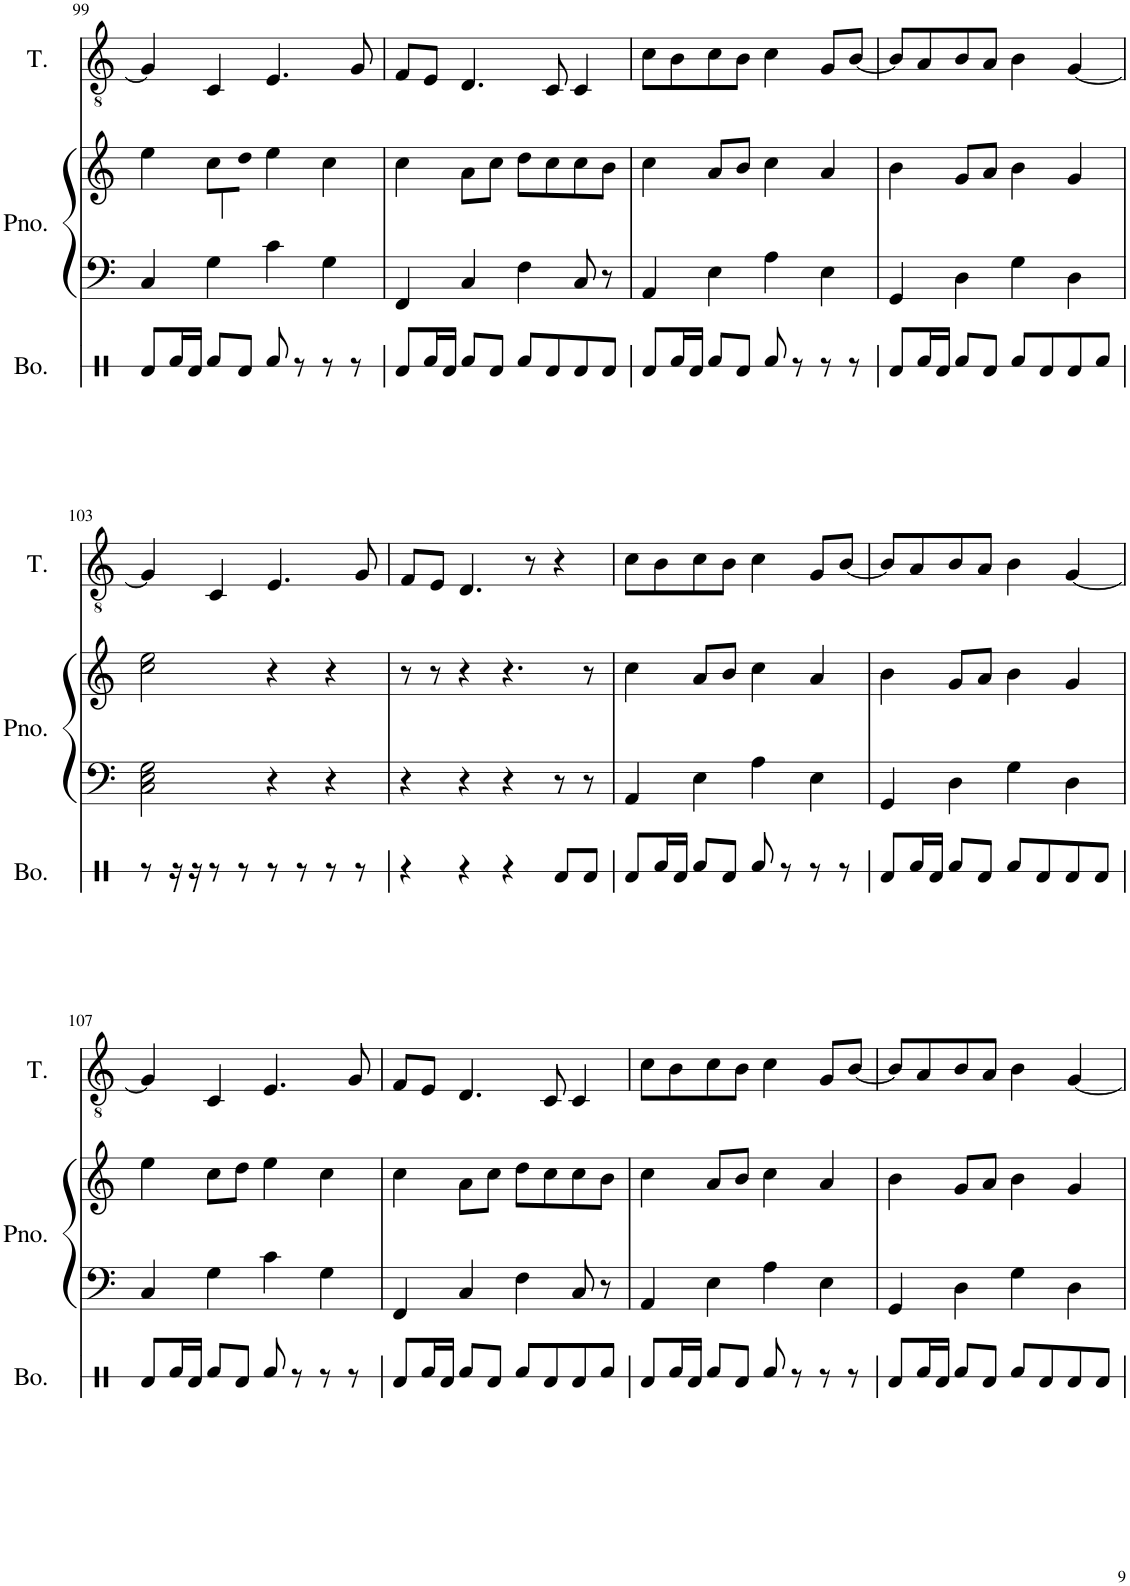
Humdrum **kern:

**kern	**kern	**kern	**kern
*part3	*part2	*part2	*part1
*staff4	*staff3	*staff2	*staff1
*I"Bongos	*I"Piano	*	*I"Tenor
*I'Bo.	*I'Pno.	*	*I'T.
!!LO:PB:g=z
*clefX	*clefF4	*clefG2	*clefGv2
*	*	*	*Trd1c2
*k[]	*k[]	*k[]	*k[]
*M4/4	*M4/4	*M4/4	*M4/4
=99	=99	=99	=99
8Rd/L	4C/	4ee\	4G/]
16Rf/L	.	.	.
16Rd/JJ	.	.	.
8Rf/L	4G\	8cc\L	4C/
8Rd/J	.	8dd\J	.
8Rf/	4c\	4ee\	4.E/
8r	.	.	.
8r	4G\	4cc\	.
8r	.	.	8G/
=100	=100	=100	=100
8Rd/L	4FF/	4cc\	8F/L
16Rf/L	.	.	8E/J
16Rd/JJ	.	.	.
8Rf/L	4C/	8a\L	4.D/
8Rd/J	.	8cc\J	.
8Rf/L	4F\	8dd\L	.
8Rd/	.	8cc\	8C/
8Rd/	8C/	8cc\	4C/
8Rd/J	8r	8b\J	.
=101	=101	=101	=101
8Rd/L	4AA/	4cc\	8c\L
16Rf/L	.	.	8B\
16Rd/JJ	.	.	.
8Rf/L	4E\	8a/L	8c\
8Rd/J	.	8b/J	8B\J
8Rf/	4A\	4cc\	4c\
8r	.	.	.
8r	4E\	4a/	8G/L
8r	.	.	[8B/J
=102	=102	=102	=102
8Rd/L	4GG/	4b\	8B/L]
16Rf/L	.	.	8A/
16Rd/JJ	.	.	.
8Rf/L	4D\	8g/L	8B/
8Rd/J	.	8a/J	8A/J
8Rf/L	4G\	4b\	4B\
8Rd/	.	.	.
8Rd/	4D\	4g/	[4G/
8Rf/J	.	.	.
!!LO:LB:g=z
=103	=103	=103	=103
8r	2C\ 2E\ 2G\	2cc\ 2ee\	4G/]
16r	.	.	.
16r	.	.	.
8r	.	.	4C/
8r	.	.	.
8r	4r	4r	4.E/
8r	.	.	.
8r	4r	4r	.
8r	.	.	8G/
=104	=104	=104	=104
4r	4r	8r	8F/L
.	.	8r	8E/J
4r	4r	4r	4.D/
4r	4r	4.r	.
.	.	.	8r
8Rd/L	8r	.	4r
8Rd/J	8r	8r	.
=105	=105	=105	=105
8Rd/L	4AA/	4cc\	8c\L
16Rf/L	.	.	8B\
16Rd/JJ	.	.	.
8Rf/L	4E\	8a/L	8c\
8Rd/J	.	8b/J	8B\J
8Rf/	4A\	4cc\	4c\
8r	.	.	.
8r	4E\	4a/	8G/L
8r	.	.	[8B/J
=106	=106	=106	=106
8Rd/L	4GG/	4b\	8B/L]
16Rf/L	.	.	8A/
16Rd/JJ	.	.	.
8Rf/L	4D\	8g/L	8B/
8Rd/J	.	8a/J	8A/J
8Rf/L	4G\	4b\	4B\
8Rd/	.	.	.
8Rd/	4D\	4g/	[4G/
8Rd/J	.	.	.
!!LO:LB:g=z
=107	=107	=107	=107
8Rd/L	4C/	4ee\	4G/]
16Rf/L	.	.	.
16Rd/JJ	.	.	.
8Rf/L	4G\	8cc\L	4C/
8Rd/J	.	8dd\J	.
8Rf/	4c\	4ee\	4.E/
8r	.	.	.
8r	4G\	4cc\	.
8r	.	.	8G/
=108	=108	=108	=108
8Rd/L	4FF/	4cc\	8F/L
16Rf/L	.	.	8E/J
16Rd/JJ	.	.	.
8Rf/L	4C/	8a\L	4.D/
8Rd/J	.	8cc\J	.
8Rf/L	4F\	8dd\L	.
8Rd/	.	8cc\	8C/
8Rd/	8C/	8cc\	4C/
8Rf/J	8r	8b\J	.
=109	=109	=109	=109
8Rd/L	4AA/	4cc\	8c\L
16Rf/L	.	.	8B\
16Rd/JJ	.	.	.
8Rf/L	4E\	8a/L	8c\
8Rd/J	.	8b/J	8B\J
8Rf/	4A\	4cc\	4c\
8r	.	.	.
8r	4E\	4a/	8G/L
8r	.	.	[8B/J
=110	=110	=110	=110
8Rd/L	4GG/	4b\	8B/L]
16Rf/L	.	.	8A/
16Rd/JJ	.	.	.
8Rf/L	4D\	8g/L	8B/
8Rd/J	.	8a/J	8A/J
8Rf/L	4G\	4b\	4B\
8Rd/	.	.	.
8Rd/	4D\	4g/	[4G/
8Rd/J	.	.	.
=	=	=	=
*-	*-	*-	*-
